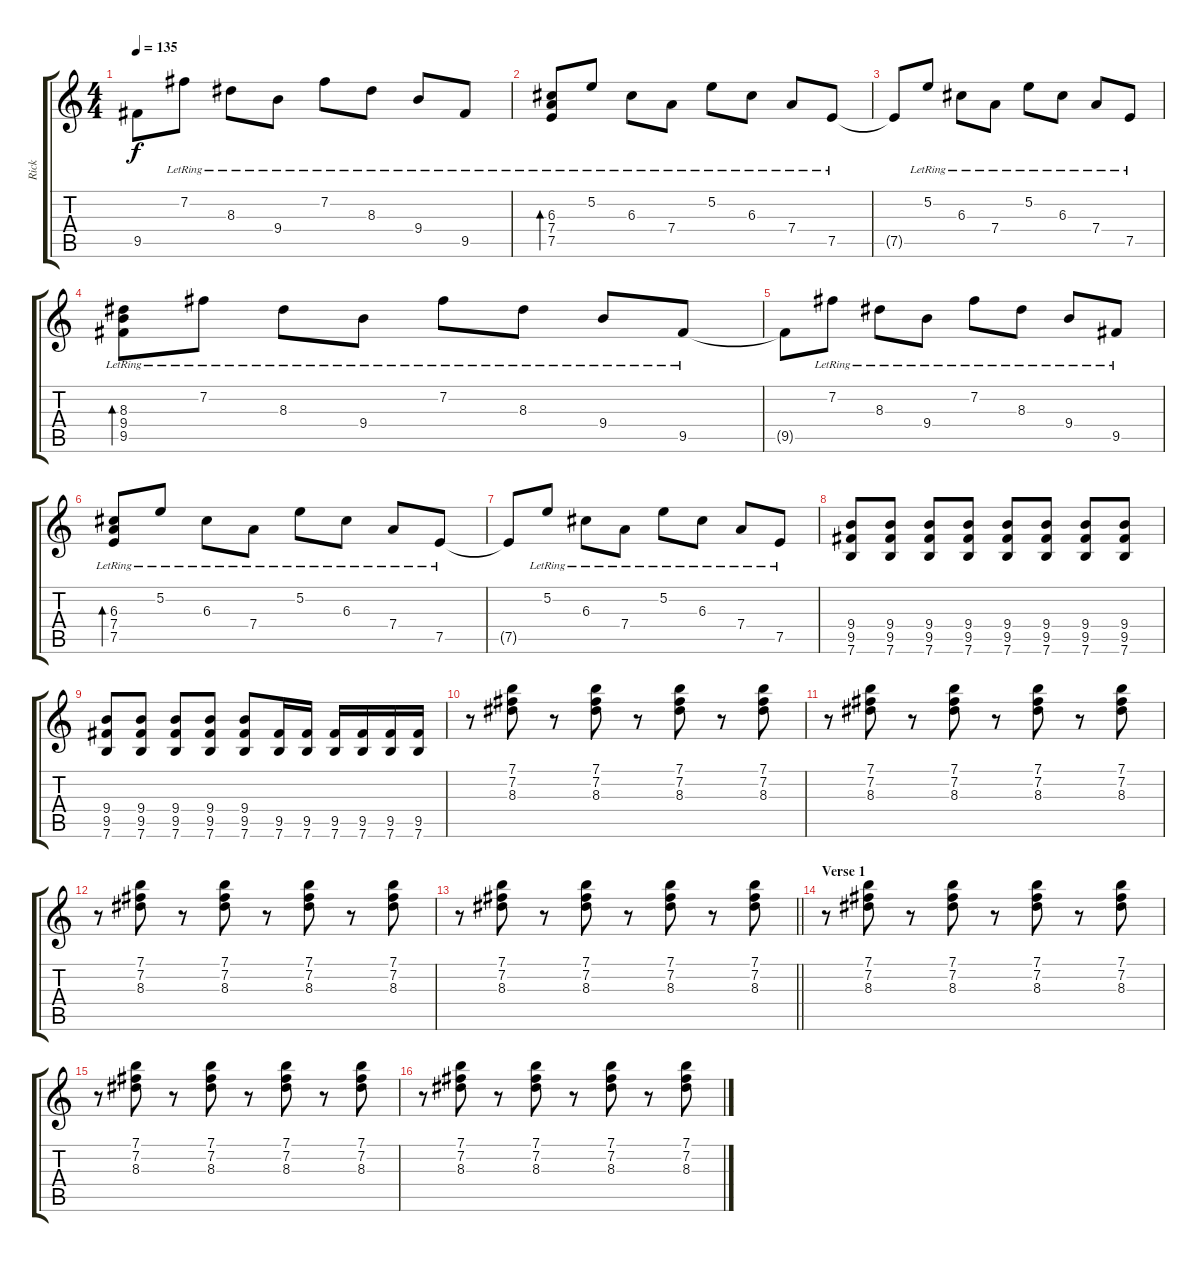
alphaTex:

\track ("Rick" "Rick") {instrument distortionguitar}
\staff {score tabs}
\tuning (E4 B3 G3 D3 A2 E2) {hide}
\ts (4 4)
\tempo 135
\clef g2
\ks c
9.5{t}.8{dy f} 7.2{lr}.8 8.3{lr}.8 9.4{lr}.8 7.2{lr}.8 8.3{lr}.8 9.4{lr}.8 9.5{lr}.8 |
(6.3{lr} 7.4{lr} 7.5{lr}).8{bd 480} 5.2{lr}.8 6.3{lr}.8 7.4{lr}.8 5.2{lr}.8 6.3{lr}.8 7.4{lr}.8 7.5{lr}.8 |
7.5{t}.8 5.2{lr}.8 6.3{lr}.8 7.4{lr}.8 5.2{lr}.8 6.3{lr}.8 7.4{lr}.8 7.5{lr}.8 |
(8.3{lr} 9.4{lr} 9.5{lr}).8{bd 480} 7.2{lr}.8 8.3{lr}.8 9.4{lr}.8 7.2{lr}.8 8.3{lr}.8 9.4{lr}.8 9.5{lr}.8 |
9.5{t}.8 7.2{lr}.8 8.3{lr}.8 9.4{lr}.8 7.2{lr}.8 8.3{lr}.8 9.4{lr}.8 9.5{lr}.8 |
(6.3{lr} 7.4{lr} 7.5{lr}).8{bd 480} 5.2{lr}.8 6.3{lr}.8 7.4{lr}.8 5.2{lr}.8 6.3{lr}.8 7.4{lr}.8 7.5{lr}.8 |
7.5{t}.8 5.2{lr}.8 6.3{lr}.8 7.4{lr}.8 5.2{lr}.8 6.3{lr}.8 7.4{lr}.8 7.5{lr}.8 |
(9.4 9.5 7.6).8{volume 12 instrument distortionguitar} (9.4 9.5 7.6).8 (9.4 9.5 7.6).8 (9.4 9.5 7.6).8 (9.4 9.5 7.6).8 (9.4 9.5 7.6).8 (9.4 9.5 7.6).8 (9.4 9.5 7.6).8 |
(9.4 9.5 7.6).8 (9.4 9.5 7.6).8 (9.4 9.5 7.6).8 (9.4 9.5 7.6).8 (9.4 9.5 7.6).8 (9.5 7.6).16 (9.5 7.6).16 (9.5 7.6).16 (9.5 7.6).16 (9.5 7.6).16 (9.5 7.6).16 |
r.8 (7.1 7.2 8.3).8 r.8 (7.1 7.2 8.3).8 r.8 (7.1 7.2 8.3).8 r.8 (7.1 7.2 8.3).8 |
r.8 (7.1 7.2 8.3).8 r.8 (7.1 7.2 8.3).8 r.8 (7.1 7.2 8.3).8 r.8 (7.1 7.2 8.3).8 |
r.8 (7.1 7.2 8.3).8 r.8 (7.1 7.2 8.3).8 r.8 (7.1 7.2 8.3).8 r.8 (7.1 7.2 8.3).8 |
\barLineRight lightlight
r.8 (7.1 7.2 8.3).8 r.8 (7.1 7.2 8.3).8 r.8 (7.1 7.2 8.3).8 r.8 (7.1 7.2 8.3).8 |
\section ("" "Verse 1")
r.8 (7.1 7.2 8.3).8 r.8 (7.1 7.2 8.3).8 r.8 (7.1 7.2 8.3).8 r.8 (7.1 7.2 8.3).8 |
r.8 (7.1 7.2 8.3).8 r.8 (7.1 7.2 8.3).8 r.8 (7.1 7.2 8.3).8 r.8 (7.1 7.2 8.3).8 |
r.8 (7.1 7.2 8.3).8 r.8 (7.1 7.2 8.3).8 r.8 (7.1 7.2 8.3).8 r.8 (7.1 7.2 8.3).8
